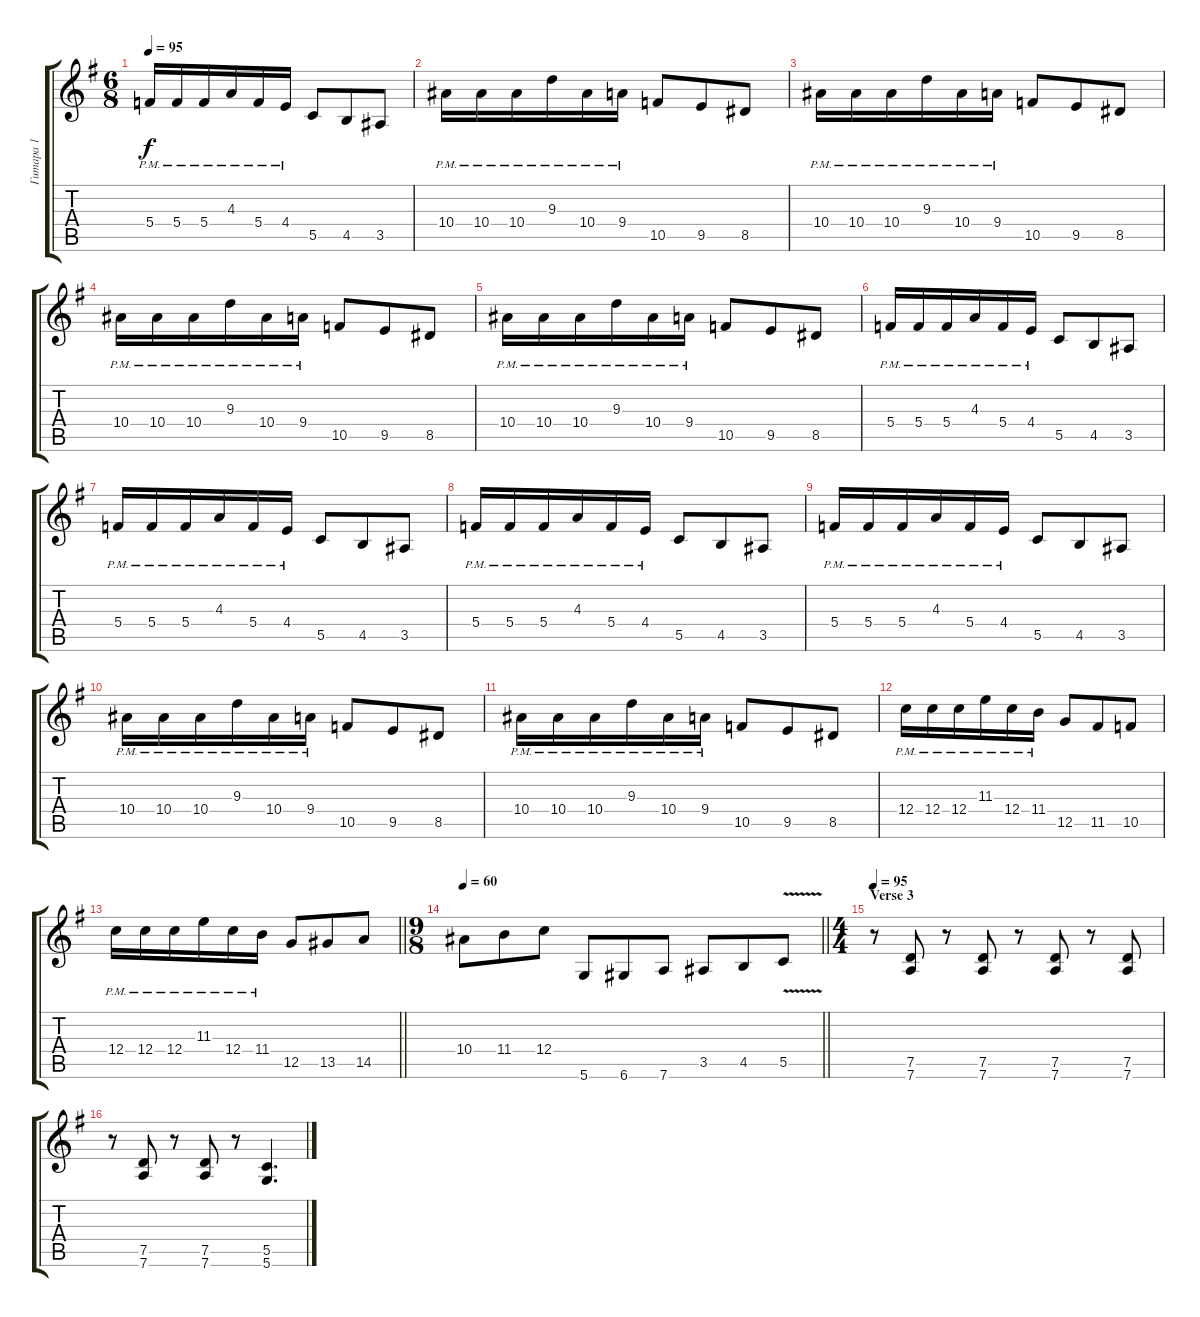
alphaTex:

\track ("Гитара 1" "Гитара 1") {instrument distortionguitar}
\staff {score tabs}
\tuning (D4 A3 F3 C3 G2 D2) {hide}
\ts (6 8)
\tempo 95
\clef g2
\ks eminor
5.4{pm}.16{dy f} 5.4{pm}.16 5.4{pm}.16 4.3{pm}.16 5.4{pm}.16 4.4{pm}.16 5.5.8 4.5.8 3.5.8 |
10.4{pm}.16 10.4{pm}.16 10.4{pm}.16 9.3{pm}.16 10.4{pm}.16 9.4{pm}.16 10.5.8 9.5.8 8.5.8 |
10.4{pm}.16 10.4{pm}.16 10.4{pm}.16 9.3{pm}.16 10.4{pm}.16 9.4{pm}.16 10.5.8 9.5.8 8.5.8 |
10.4{pm}.16 10.4{pm}.16 10.4{pm}.16 9.3{pm}.16 10.4{pm}.16 9.4{pm}.16 10.5.8 9.5.8 8.5.8 |
10.4{pm}.16 10.4{pm}.16 10.4{pm}.16 9.3{pm}.16 10.4{pm}.16 9.4{pm}.16 10.5.8 9.5.8 8.5.8 |
5.4{pm}.16 5.4{pm}.16 5.4{pm}.16 4.3{pm}.16 5.4{pm}.16 4.4{pm}.16 5.5.8 4.5.8 3.5.8 |
5.4{pm}.16 5.4{pm}.16 5.4{pm}.16 4.3{pm}.16 5.4{pm}.16 4.4{pm}.16 5.5.8 4.5.8 3.5.8 |
5.4{pm}.16 5.4{pm}.16 5.4{pm}.16 4.3{pm}.16 5.4{pm}.16 4.4{pm}.16 5.5.8 4.5.8 3.5.8 |
5.4{pm}.16 5.4{pm}.16 5.4{pm}.16 4.3{pm}.16 5.4{pm}.16 4.4{pm}.16 5.5.8 4.5.8 3.5.8 |
10.4{pm}.16 10.4{pm}.16 10.4{pm}.16 9.3{pm}.16 10.4{pm}.16 9.4{pm}.16 10.5.8 9.5.8 8.5.8 |
10.4{pm}.16 10.4{pm}.16 10.4{pm}.16 9.3{pm}.16 10.4{pm}.16 9.4{pm}.16 10.5.8 9.5.8 8.5.8 |
12.4{pm}.16 12.4{pm}.16 12.4{pm}.16 11.3{pm}.16 12.4{pm}.16 11.4{pm}.16 12.5.8 11.5.8 10.5.8 |
\barLineRight lightlight
12.4{pm}.16 12.4{pm}.16 12.4{pm}.16 11.3{pm}.16 12.4{pm}.16 11.4{pm}.16 12.5.8 13.5.8 14.5.8 |
\ts (9 8)
\tempo 60
\barLineRight lightlight
10.4.8 11.4.8 12.4.8 5.6.8 6.6.8 7.6.8 3.5.8 4.5.8 5.5{v}.8 |
\ts (4 4)
\section ("" "Verse 3")
\tempo 95
r.8 (7.5 7.6).8 r.8 (7.5 7.6).8 r.8 (7.5 7.6).8 r.8 (7.5 7.6).8 |
r.8 (7.5 7.6).8 r.8 (7.5 7.6).8 r.8 (5.5 5.6).4{d}
